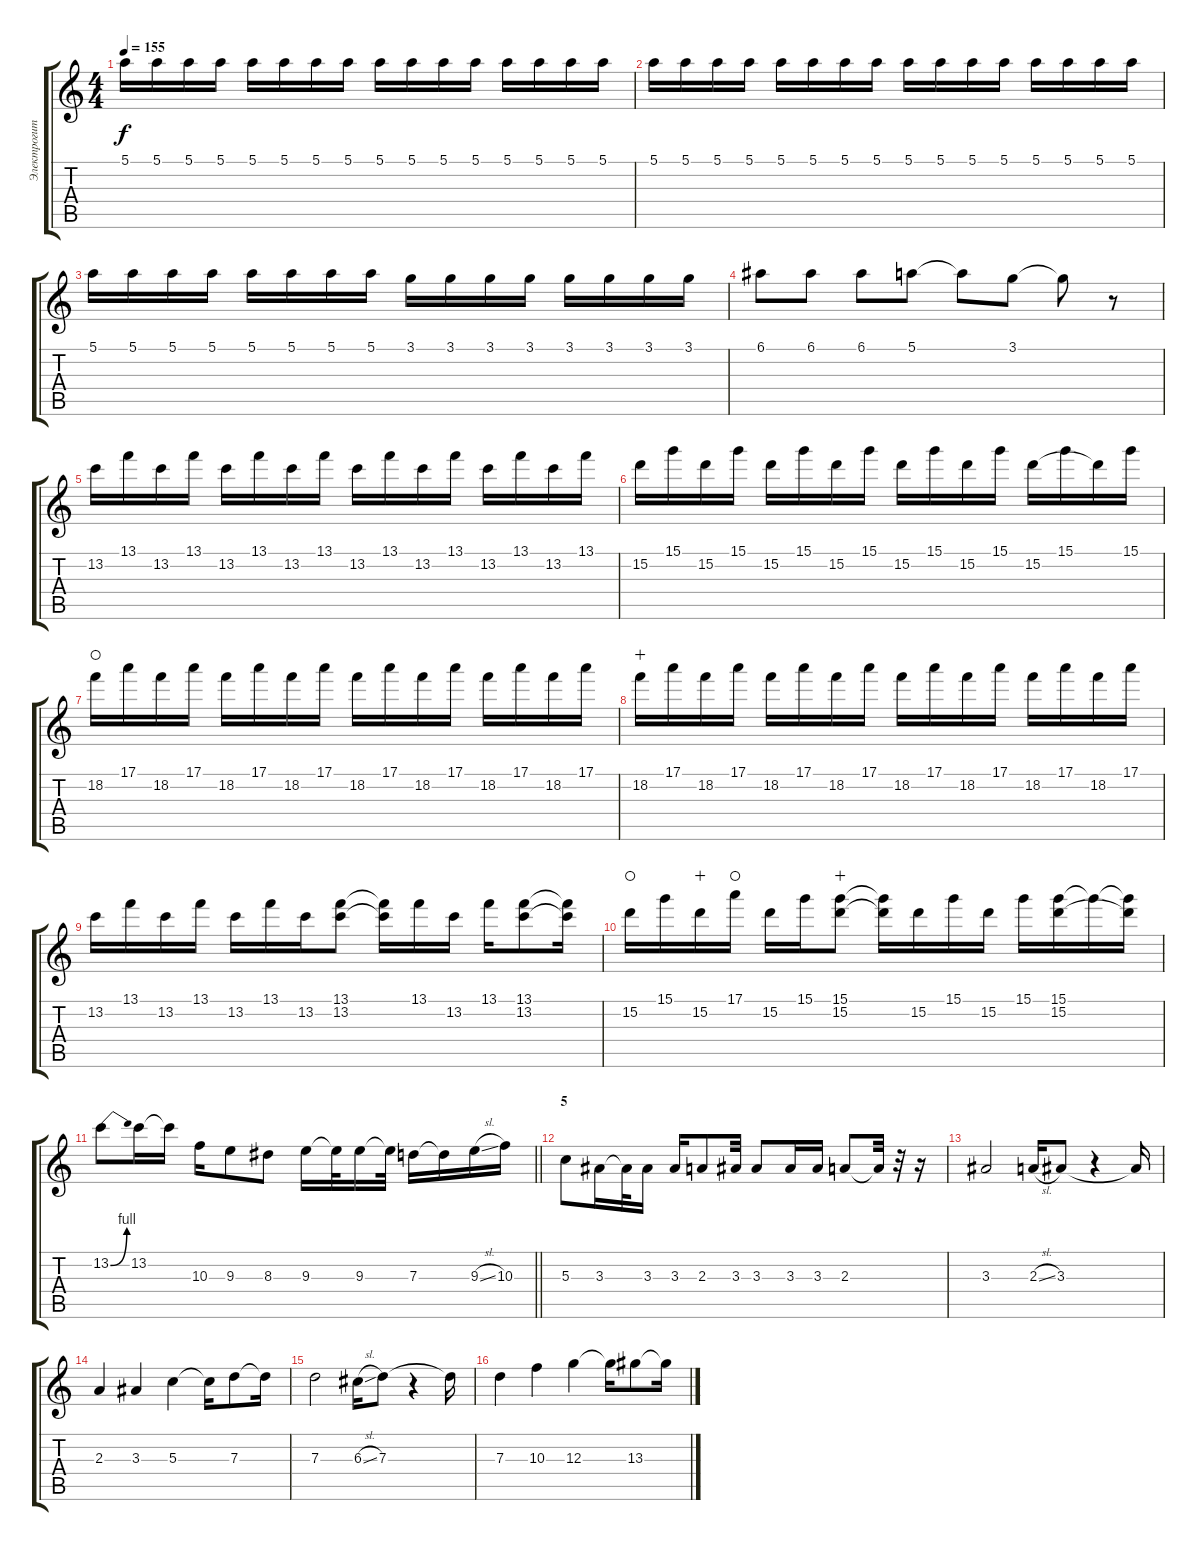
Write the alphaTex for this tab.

\track ("Электрогитара" "Электрогит") {instrument overdrivenguitar}
\staff {score tabs}
\tuning (E4 B3 G3 D3 A2 E2) {hide}
\ts (4 4)
\tempo 155
\clef g2
\ks c
5.1.16{dy f} 5.1.16 5.1.16 5.1.16 5.1.16 5.1.16 5.1.16 5.1.16 5.1.16 5.1.16 5.1.16 5.1.16 5.1.16 5.1.16 5.1.16 5.1.16 |
5.1.16 5.1.16 5.1.16 5.1.16 5.1.16 5.1.16 5.1.16 5.1.16 5.1.16 5.1.16 5.1.16 5.1.16 5.1.16 5.1.16 5.1.16 5.1.16 |
5.1.16 5.1.16 5.1.16 5.1.16 5.1.16 5.1.16 5.1.16 5.1.16 3.1.16 3.1.16 3.1.16 3.1.16 3.1.16 3.1.16 3.1.16 3.1.16 |
6.1.8 6.1.8 6.1.8 5.1.8 5.1{t}.8 3.1.8 3.1{t}.8 r.8 |
13.2.16 13.1.16 13.2.16 13.1.16 13.2.16 13.1.16 13.2.16 13.1.16 13.2.16 13.1.16 13.2.16 13.1.16 13.2.16 13.1.16 13.2.16 13.1.16 |
15.2.16 15.1.16 15.2.16 15.1.16 15.2.16 15.1.16 15.2.16 15.1.16 15.2.16 15.1.16 15.2.16 15.1.16 15.2.16 15.1.16 15.2{t}.16 15.1.16 |
18.2.16{waho} 17.1.16 18.2.16 17.1.16 18.2.16 17.1.16 18.2.16 17.1.16 18.2.16 17.1.16 18.2.16 17.1.16 18.2.16 17.1.16 18.2.16 17.1.16 |
18.2.16{wahc} 17.1.16 18.2.16 17.1.16 18.2.16 17.1.16 18.2.16 17.1.16 18.2.16 17.1.16 18.2.16 17.1.16 18.2.16 17.1.16 18.2.16 17.1.16 |
13.2.16 13.1.16 13.2.16 13.1.16 13.2.16 13.1.16 13.2.16 (13.1 13.2).8 (13.1{t} 13.2{t}).16 13.1.16 13.2.16 13.1.16 (13.1 13.2).8 (13.1{t} 13.2{t}).16 |
15.2.16{waho} 15.1.16 15.2.16{wahc} 17.1.16{waho} 15.2.16 15.1.16 (15.1 15.2).8{wahc} (15.1{t} 15.2{t}).16 15.2.16 15.1.16 15.2.16 15.1.16 (15.1 15.2).16 15.1{t}.16 (15.1{t} 15.2{t}).16 |
\barLineRight lightlight
13.2{be (bend 0 0 60 4)}.8 13.2.16 13.2{t}.16 10.3.16 9.3.8 8.3.8 9.3.16 9.3{t}.32 9.3.16 9.3{t}.32 7.3.16 7.3{t}.16 9.3{sl}.16 10.3.16 |
\section ("" "5")
5.3.8 3.3.16 3.3{t}.32 3.3.16 3.3.16 2.3.8 3.3.32 3.3.8 3.3.16 3.3.16 2.3.8 2.3{t}.32 r.32 r.16 |
3.3.2 2.3{sl}.16 3.3.8 r.4 3.3{t}.16 |
2.3.4 3.3.4 5.3.4 5.3{t}.16 7.3.8 7.3{t}.16 |
7.3.2 6.3{sl}.16 7.3.8 r.4 7.3{t}.16 |
7.3.4 10.3.4 12.3.4 12.3{t}.16 13.3.8 13.3{t}.16
